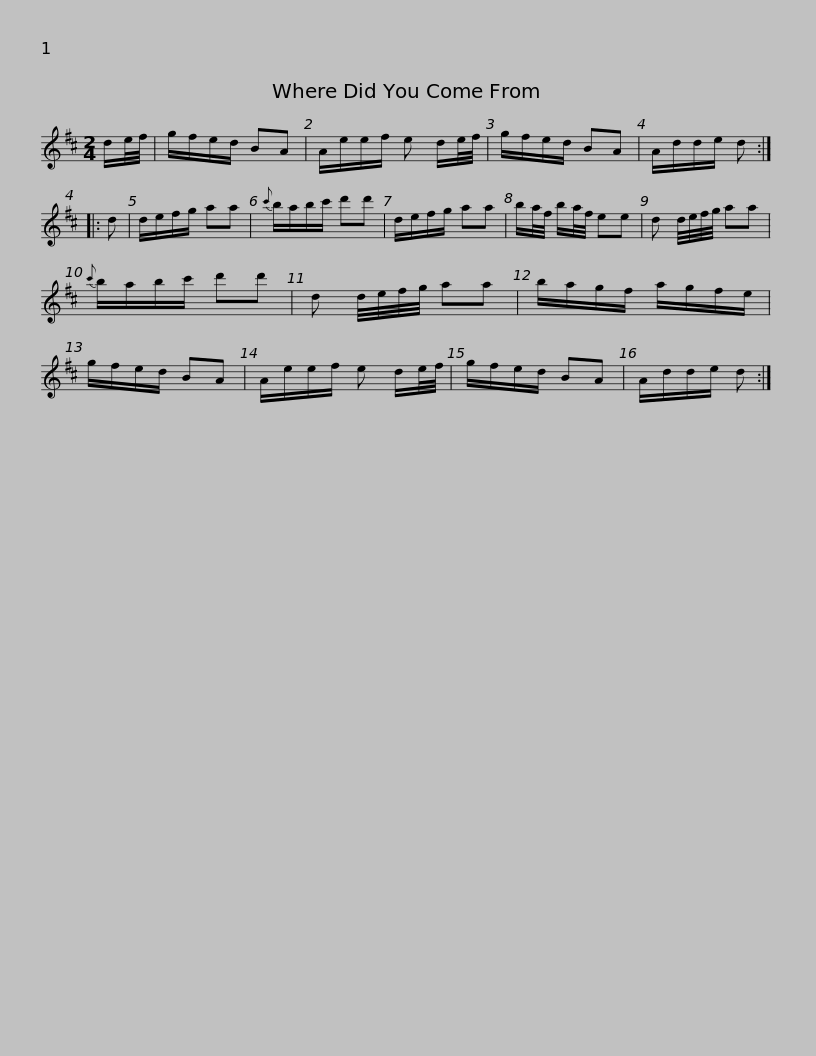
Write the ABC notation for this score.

X:1
L:1/8
M:2/4
I:linebreak $
K:D
V:1 treble
V:1
 d/e/4f/4 | g/f/e/d/ BA | A/e/e/f/ e d/e/4f/4 | g/f/e/d/ BA | A/d/d/e/ d :: %5
 d | d/e/f/g/ aa |{c'} b/a/b/c'/ d'd' |$ d/e/f/g/ aa | b/a/4f/4 b/a/4f/4 ee | %10
 d d/4e/4f/4g/4 aa |{c'} b/a/b/c'/ d'd' | d d/4e/4f/4g/4 aa | b/a/g/f/ a/g/f/e/ |$ g/f/e/d/ BA | %15
 A/e/e/f/ e d/e/4f/4 | g/f/e/d/ BA | A/d/d/e/ d :| %18
